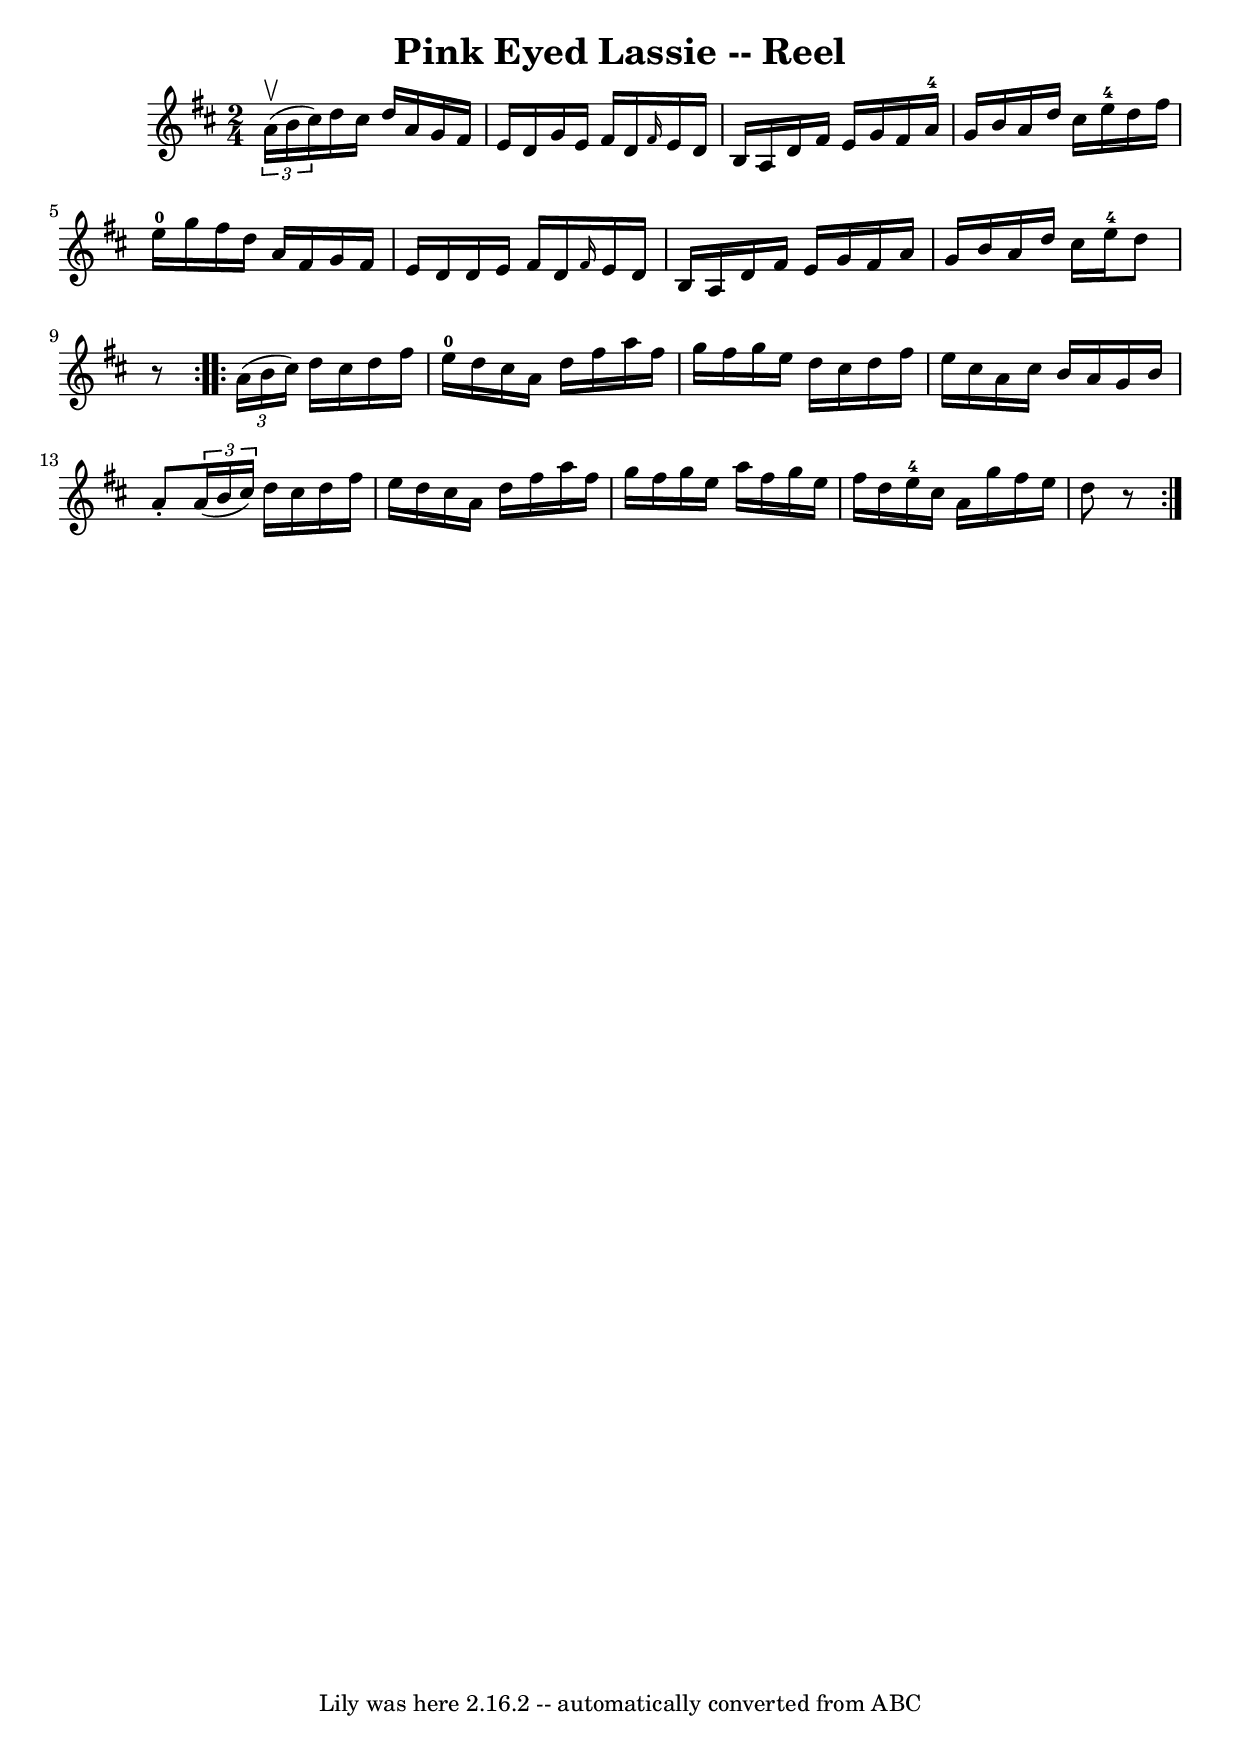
\version "2.16.2"
\include "Mammoth.ily"
\header {
  %% book = "Ryan's Mammoth Collection"
  crossRefNumber = "1"
  footnotes = "\\\\320"
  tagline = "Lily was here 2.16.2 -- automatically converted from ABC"
  title = "Pink Eyed Lassie -- Reel"

}
voicedefault =  {



  \repeat volta 2 {

    \time 2/4 
    \key d \major
    \times 2/3 { a'16^\upbow(b'16 cis''16) 
	       } 
    |
    d''16 cis''16 d''16 a'16 g'16 fis'16 e'16    
    d'16    |
    g'16 e'16 fis'16 d'16  \grace { fis'16  
				  } e'16 
    d'16 b16 a16    |
    d'16 fis'16 e'16 g'16 fis'16    
    a'16-4 g'16 b'16    |
    a'16 d''16 cis''16 e''16-4   
    d''16 fis''16 e''16-0 g''16    |
    fis''16 d''16 a'16 
    fis'16 g'16 fis'16 e'16 d'16    |
    d'16 e'16    
    fis'16 d'16  \grace { fis'16  
			} e'16 d'16 b16 a16    |
    
    d'16 fis'16 e'16 g'16 fis'16 a'16 g'16 b'16    |
    
    a'16 d''16 cis''16 e''16-4 d''8    r8   
  }     
  \repeat volta 2 {
    
    \times 2/3 { a'16 (b'16 cis''16) 
	       } |
    d''16 cis''16    
    d''16 fis''16 e''16-0 d''16 cis''16 a'16    |
    d''16 
    fis''16 a''16 fis''16 g''16 fis''16 g''16 e''16    
    |
    d''16 cis''16 d''16 fis''16 e''16 cis''16 a'16    
    cis''16    |
    b'16 a'16 g'16 b'16 a'8 -.   \times 2/3 {   
      a'16 (b'16 cis''16) 
    }   |
    d''16 cis''16 d''16    
    fis''16 e''16 d''16 cis''16 a'16    |
    d''16 fis''16    
    a''16 fis''16 g''16 fis''16 g''16 e''16    |
    a''16    
    fis''16 g''16 e''16 fis''16 d''16 e''16-4 cis''16    
    |
    a'16 g''16 fis''16 e''16 d''8    r8   
  }   

}

\score{
  <<

    \context Staff="default"
    {
      \voicedefault 
      
    }

  >>
  \layout {
    
  }
  \midi {
  }

}
